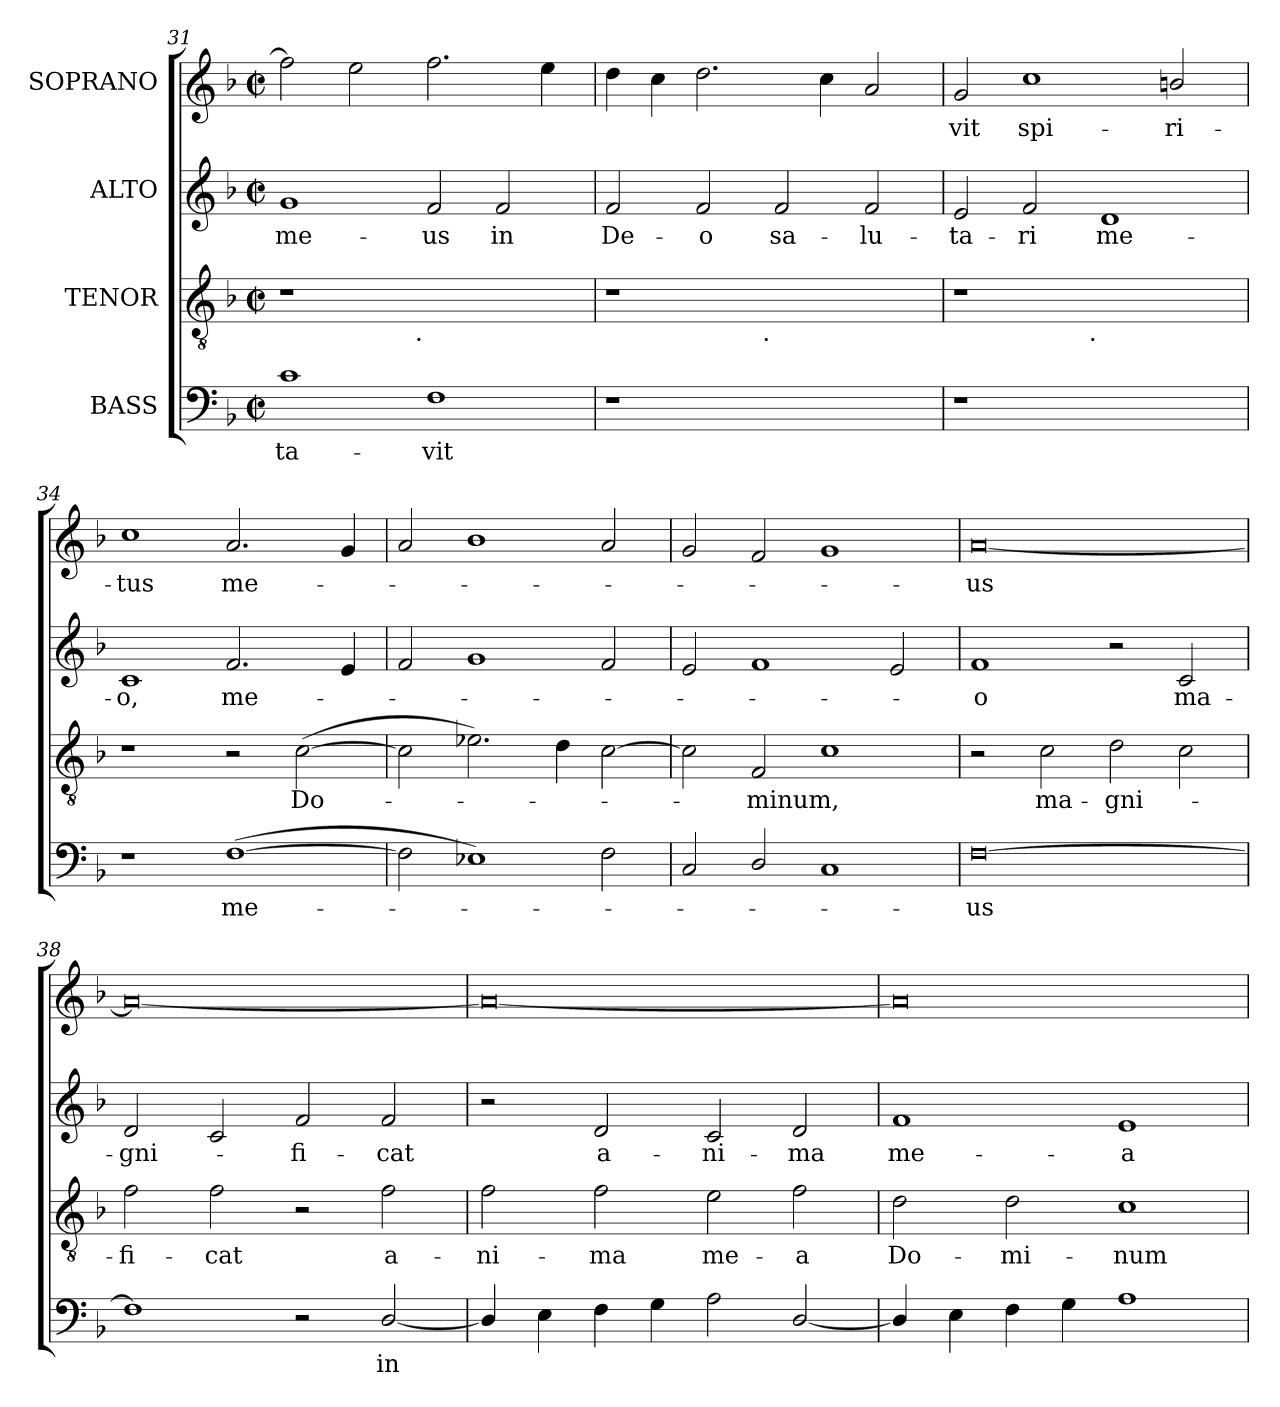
**kern	**text	**kern	**text	**kern	**text	**kern	**text
*part4	*part4	*part3	*part3	*part2	*part2	*part1	*part1
*staff4	*staff4	*staff3	*staff3	*staff2	*staff2	*staff1	*staff1
*I"BASS	*	*I"TENOR	*	*I"ALTO	*	*I"SOPRANO	*
*clefF4	*	*clefGv2	*	*clefG2	*	*clefG2	*
*k[b-]	*	*k[b-]	*	*k[b-]	*	*k[b-]	*
*F:	*	*F:	*	*F:	*	*F:	*
*M2/2	*	*M2/2	*	*M2/2	*	*M2/2	*
*met(c|)	*	*met(c|)	*	*met(c|)	*	*met(c|)	*
=31	=31	=31	=31	=31	=31	=31	=31
!	!LO:LY:b	!	!	!	!LO:LY:b	!	!
*	*	*^	*	*	*	*	*
1c	-ta-	1r	2ryy	.	1g	me-	2ff\]	.
.	.	.	4...ryy	.	.	.	2ee\	.
!	!	!	!LO:TX:b:t=.	!	!	!	!	!
.	.	.	1ryy	.	.	.	.	.
!	!LO:LY:b	!	!	!	!	!LO:LY:b	!	!
1F	-vit	1ryy	.	.	2f/	-us	2.ff\	.
!	!	!	!	!	!	!LO:LY:b	!	!
.	.	.	.	.	2f/	in	.	.
.	.	.	.	.	.	.	4ee\	.
.	.	.	32ryy	.	.	.	.	.
=32	=32	=32	=32	=32	=32	=32	=32	=32
!LO:N:vis=1	!	!	!	!	!	!LO:LY:b	!	!
1r	.	1r	2ryy	.	2f/	De-	4dd\	.
.	.	.	.	.	.	.	4cc\	.
!	!	!	!	!	!	!LO:LY:b	!	!
.	.	.	4...ryy	.	2f/	-o	2.dd\	.
!	!	!	!LO:TX:b:t=.	!	!	!	!	!
.	.	.	1ryy	.	.	.	.	.
!	!	!	!	!	!	!LO:LY:b	!	!
1ryy	.	1ryy	.	.	2f/	sa-	.	.
.	.	.	.	.	.	.	4cc\	.
!	!	!	!	!	!	!LO:LY:b	!	!
.	.	.	.	.	2f/	-lu-	2a/	.
.	.	.	32ryy	.	.	.	.	.
=33	=33	=33	=33	=33	=33	=33	=33	=33
!LO:N:vis=1	!	!	!	!	!	!LO:LY:b	!	!LO:LY:b
1r	.	1r	2ryy	.	2e/	-ta-	2g/	-vit
!	!	!	!	!	!	!LO:LY:b	!	!LO:LY:b
.	.	.	4...ryy	.	2f/	-ri	1cc	spi-
!	!	!	!LO:TX:b:t=.	!	!	!	!	!
.	.	.	1ryy	.	.	.	.	.
!	!	!	!	!	!	!LO:LY:b	!	!
1ryy	.	1ryy	.	.	1d	me-	.	.
!	!	!	!	!	!	!	!	!LO:LY:b
.	.	.	.	.	.	.	2b/	-ri-
.	.	.	32ryy	.	.	.	.	.
=34	=34	=34	=34	=34	=34	=34	=34	=34
!	!	!	!	!	!	!LO:LY:b	!	!LO:LY:b
*	*	*v	*v	*	*	*	*	*
1r	.	1r	.	1c	-o,	1cc	-tus
!	!LO:LY:b	!	!	!	!LO:LY:b	!	!LO:LY:b
(>[>1F	me-	2r	.	2.f/	me-	2.a/	me-
!	!	!	!LO:LY:b	!	!	!	!
.	.	(>[>2c\	Do-	.	.	.	.
.	.	.	.	4e/	.	4g/	.
!!LO:PB:g=z
=35	=35	=35	=35	=35	=35	=35	=35
2F\]	.	2c\]	.	2f/	.	2a/	.
1E-)	.	2.e-X\)	.	1g	.	1b-	.
.	.	4d\	.	.	.	.	.
2F\	.	[>2c\	.	2f/	.	2a/	.
=36	=36	=36	=36	=36	=36	=36	=36
2C/	.	2c\]	.	2e/	.	2g/	.
!	!	!	!LO:LY:b	!	!	!	!
2D/	.	2F/	-minum,	1f	.	2f/	.
1C	.	1c	.	.	.	1g	.
.	.	.	.	2e/	.	.	.
=37	=37	=37	=37	=37	=37	=37	=37
!	!LO:LY:b	!	!	!	!LO:LY:b:rj	!	!LO:LY:b
[>0F	-us	2r	.	1f	-o	[<0a	-us
!	!	!	!LO:LY:b	!	!	!	!
.	.	2c\	ma-	.	.	.	.
!	!	!	!LO:LY:b	!	!	!	!
.	.	2d\	-gni-	2r	.	.	.
!	!	!	!	!	!LO:LY:b	!	!
.	.	2c\	.	2c/	ma-	.	.
=38	=38	=38	=38	=38	=38	=38	=38
!	!	!	!LO:LY:b	!	!LO:LY:b	!	!
1F]	.	2f\	-fi-	2d/	-gni-	0a_	.
!	!	!	!LO:LY:b	!	!	!	!
.	.	2f\	-cat	2c/	.	.	.
!	!	!	!	!	!LO:LY:b	!	!
2r	.	2r	.	2f/	-fi-	.	.
!	!LO:LY:b	!	!LO:LY:b	!	!LO:LY:b	!	!
[<2D/	in	2f\	a-	2f/	-cat	.	.
=39	=39	=39	=39	=39	=39	=39	=39
!	!	!	!LO:LY:b	!	!	!	!
4D/]	.	2f\	-ni-	2r	.	0a_	.
4E\	.	.	.	.	.	.	.
!	!	!	!LO:LY:b	!	!LO:LY:b	!	!
4F\	.	2f\	-ma	2d/	a-	.	.
4G\	.	.	.	.	.	.	.
!	!	!	!LO:LY:b	!	!LO:LY:b	!	!
2A\	.	2e\	me-	2c/	-ni-	.	.
!	!	!	!LO:LY:b	!	!LO:LY:b	!	!
[<2D/	.	2f\	-a	2d/	-ma	.	.
=40	=40	=40	=40	=40	=40	=40	=40
!	!	!	!LO:LY:b	!	!LO:LY:b	!	!
4D/]	.	2d\	Do-	1f	me-	0a]	.
4E\	.	.	.	.	.	.	.
!	!	!	!LO:LY:b	!	!	!	!
4F\	.	2d\	-mi-	.	.	.	.
4G\	.	.	.	.	.	.	.
!	!	!	!LO:LY:b	!	!LO:LY:b:rj	!	!
1A	.	1c	-num	1e	-a	.	.
=	=	=	=	=	=	=	=
*-	*-	*-	*-	*-	*-	*-	*-
